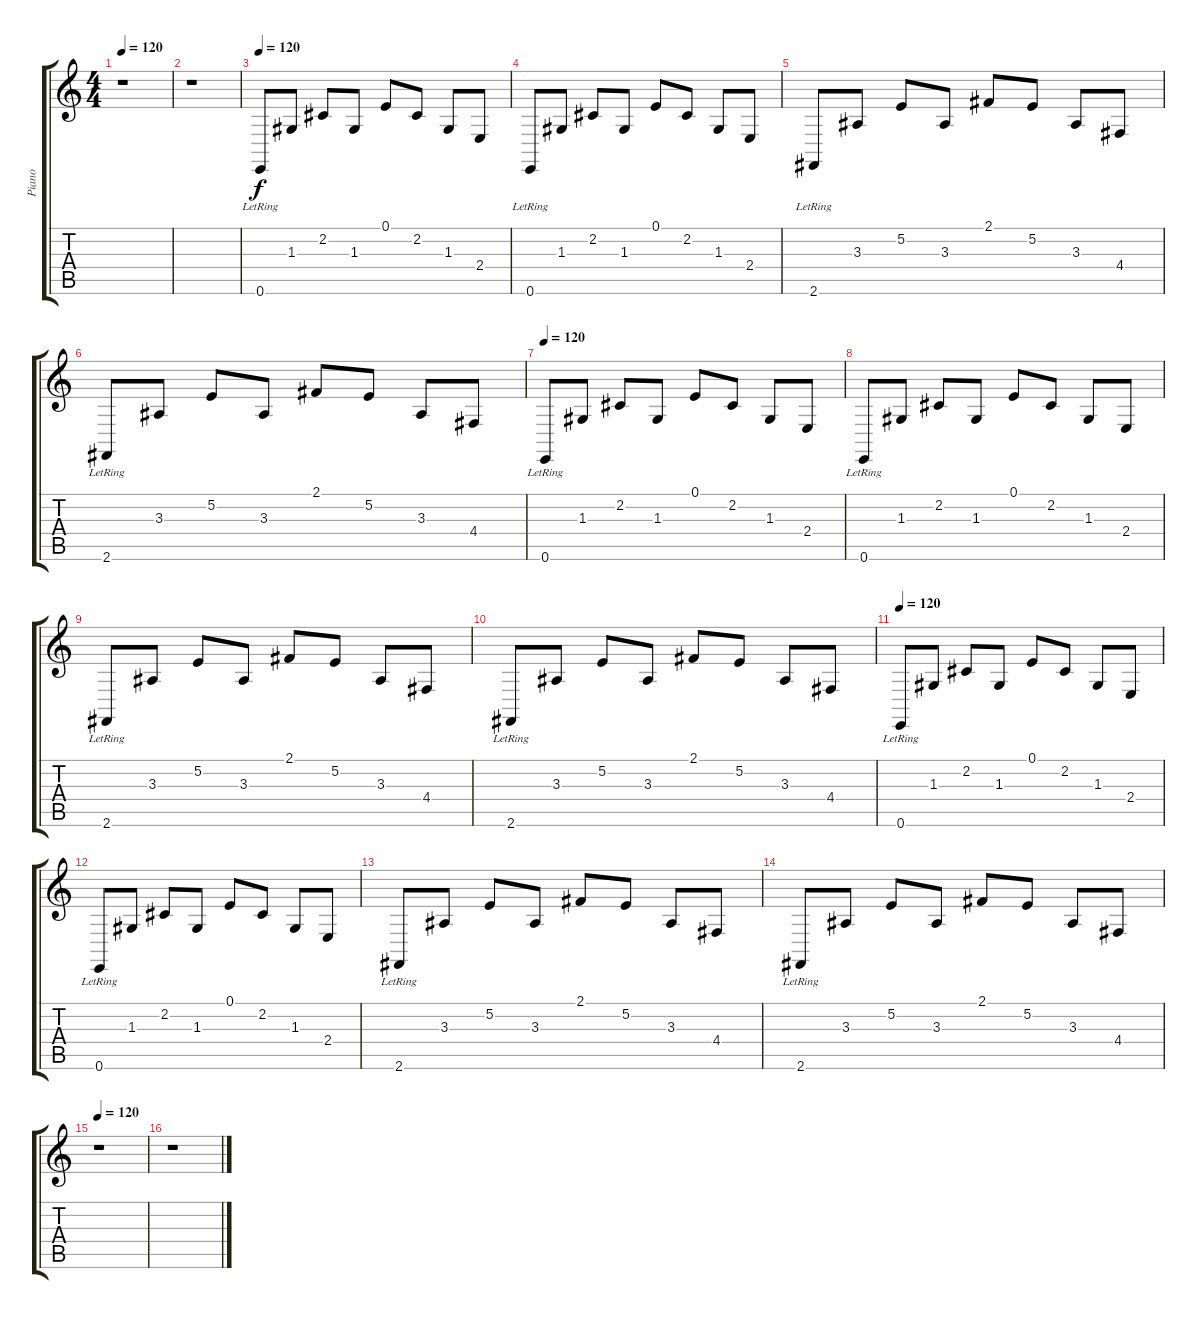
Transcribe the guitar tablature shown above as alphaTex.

\track ("Piano" "Piano") {instrument electricgrandpiano}
\staff {score tabs}
\tuning (E4 B3 G3 D3 A2 E2) {hide}
\ts (4 4)
\tempo 120
\clef g2
\ks c
r.1{dy f} |
r.1 |
\tempo 120
0.6{lr}.8 1.3.8 2.2.8 1.3.8 0.1.8 2.2.8 1.3.8 2.4.8 |
0.6{lr}.8 1.3.8 2.2.8 1.3.8 0.1.8 2.2.8 1.3.8 2.4.8 |
2.6{lr}.8 3.3.8 5.2.8 3.3.8 2.1.8 5.2.8 3.3.8 4.4.8 |
2.6{lr}.8 3.3.8 5.2.8 3.3.8 2.1.8 5.2.8 3.3.8 4.4.8 |
\tempo 120
0.6{lr}.8 1.3.8 2.2.8 1.3.8 0.1.8 2.2.8 1.3.8 2.4.8 |
0.6{lr}.8 1.3.8 2.2.8 1.3.8 0.1.8 2.2.8 1.3.8 2.4.8 |
2.6{lr}.8 3.3.8 5.2.8 3.3.8 2.1.8 5.2.8 3.3.8 4.4.8 |
2.6{lr}.8 3.3.8 5.2.8 3.3.8 2.1.8 5.2.8 3.3.8 4.4.8 |
\tempo 120
0.6{lr}.8 1.3.8 2.2.8 1.3.8 0.1.8 2.2.8 1.3.8 2.4.8 |
0.6{lr}.8 1.3.8 2.2.8 1.3.8 0.1.8 2.2.8 1.3.8 2.4.8 |
2.6{lr}.8 3.3.8 5.2.8 3.3.8 2.1.8 5.2.8 3.3.8 4.4.8 |
2.6{lr}.8 3.3.8 5.2.8 3.3.8 2.1.8 5.2.8 3.3.8 4.4.8 |
\tempo 120
r.1 |
r.1
